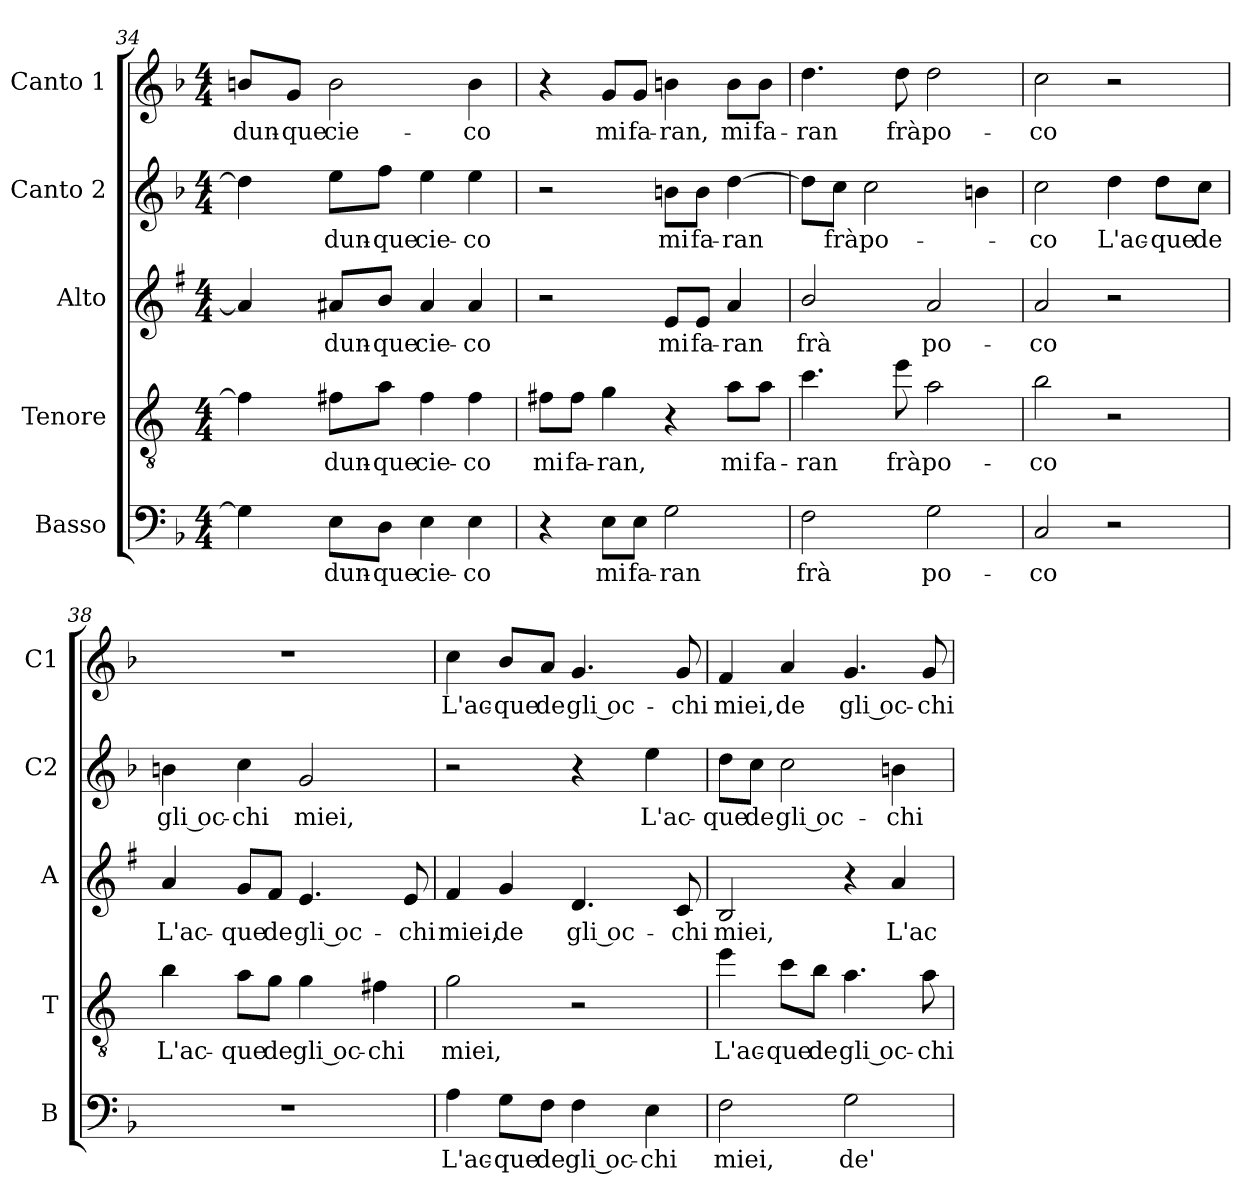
**kern	**text	**kern	**text	**kern	**text	**kern	**text	**kern	**text
*part5	*part5	*part4	*part4	*part3	*part3	*part2	*part2	*part1	*part1
*staff5	*staff5	*staff4	*staff4	*staff3	*staff3	*staff2	*staff2	*staff1	*staff1
*I"Basso	*	*I"Tenore	*	*I"Alto	*	*I"Canto 2	*	*I"Canto 1	*
*I'B	*	*I'T	*	*I'A	*	*I'C2	*	*I'C1	*
*clefF4	*	*clefGv2	*	*clefG2	*	*clefG2	*	*clefG2	*
*	*	*ITrd4c7	*	*ITrd1c2	*	*	*	*	*
*k[b-]	*	*k[b-]	*	*k[b-]	*	*k[b-]	*	*k[b-]	*
*F:	*	*F:	*	*F:	*	*F:	*	*F:	*
*M4/4	*	*M4/4	*	*M4/4	*	*M4/4	*	*M4/4	*
=34	=34	=34	=34	=34	=34	=34	=34	=34	=34
!	!	!	!	!	!	!	!	!	!LO:LY:b
4G\]	.	4B\]	.	4g/]	.	4dd\]	.	8bn/L	dun-
!	!	!	!	!	!	!	!	!	!LO:LY:b
.	.	.	.	.	.	.	.	8g/J	-que
!	!LO:LY:b	!	!LO:LY:b	!	!LO:LY:b	!	!LO:LY:b	!	!LO:LY:b
8E\L	dun-	8Bn\L	dun-	8g#X/L	dun-	8ee\L	dun-	2b\	cie-
!	!LO:LY:b	!	!LO:LY:b	!	!LO:LY:b	!	!LO:LY:b	!	!
8D\J	-que	8d\J	-que	8a/J	-que	8ff\J	-que	.	.
!	!LO:LY:b	!	!LO:LY:b	!	!LO:LY:b	!	!LO:LY:b	!	!
4E\	cie-	4B\	cie-	4g#/	cie-	4ee\	cie-	.	.
!	!LO:LY:b	!	!LO:LY:b	!	!LO:LY:b	!	!LO:LY:b	!	!LO:LY:b
4E\	-co	4B\	-co	4g#/	-co	4ee\	-co	4b\	-co
=35	=35	=35	=35	=35	=35	=35	=35	=35	=35
!	!	!	!LO:LY:b	!	!	!	!	!	!
4r	.	8Bn\L	mi	2r	.	2r	.	4r	.
!	!	!	!LO:LY:b	!	!	!	!	!	!
.	.	8B\J	fa-	.	.	.	.	.	.
!	!LO:LY:b	!	!LO:LY:b	!	!	!	!	!	!LO:LY:b
8E\L	mi	4c\	-ran,	.	.	.	.	8g/L	mi
!	!LO:LY:b	!	!	!	!	!	!	!	!LO:LY:b
8E\J	fa-	.	.	.	.	.	.	8g/J	fa-
!	!LO:LY:b	!	!	!	!LO:LY:b	!	!LO:LY:b	!	!LO:LY:b
2G\	-ran	4r	.	8d/L	mi	8bn\L	mi	4bn\	-ran,
!	!	!	!	!	!LO:LY:b	!	!LO:LY:b	!	!
.	.	.	.	8d/J	fa-	8b\J	fa-	.	.
!	!	!	!LO:LY:b	!	!LO:LY:b	!	!LO:LY:b	!	!LO:LY:b
.	.	8d\L	mi	4g/	-ran	[4dd\	-ran	8b\L	mi
!	!	!	!LO:LY:b	!	!	!	!	!	!LO:LY:b
.	.	8d\J	fa-	.	.	.	.	8b\J	fa-
=36	=36	=36	=36	=36	=36	=36	=36	=36	=36
!	!LO:LY:b	!	!LO:LY:b	!	!LO:LY:b	!	!	!	!LO:LY:b
2F\	frà	4.f\	-ran	2a/	frà	8dd\L]	.	4.dd\	-ran
!	!	!	!	!	!	!	!LO:LY:b	!	!
.	.	.	.	.	.	8cc\J	frà	.	.
!	!	!	!	!	!	!	!LO:LY:b	!	!
.	.	.	.	.	.	2cc\	po-	.	.
!	!	!	!LO:LY:b	!	!	!	!	!	!LO:LY:b
.	.	8a\	frà	.	.	.	.	8dd\	frà
!	!LO:LY:b	!	!LO:LY:b	!	!LO:LY:b	!	!	!	!LO:LY:b
2G\	po-	2d\	po-	2g/	po-	.	.	2dd\	po-
.	.	.	.	.	.	4bn\	.	.	.
!!LO:LB:g=z
=37	=37	=37	=37	=37	=37	=37	=37	=37	=37
!	!LO:LY:b	!	!LO:LY:b	!	!LO:LY:b	!	!LO:LY:b	!	!LO:LY:b
2C/	-co	2e\	-co	2g/	-co	2cc\	-co	2cc\	-co
!	!	!	!	!	!	!	!LO:LY:b	!	!
2r	.	2r	.	2r	.	4dd\	L'ac-	2r	.
!	!	!	!	!	!	!	!LO:LY:b	!	!
.	.	.	.	.	.	8dd\L	-que	.	.
!	!	!	!	!	!	!	!LO:LY:b	!	!
.	.	.	.	.	.	8cc\J	de	.	.
=38	=38	=38	=38	=38	=38	=38	=38	=38	=38
!	!	!	!LO:LY:b	!	!LO:LY:b	!	!LO:LY:b	!	!
1r	.	4e\	L'ac-	4g/	L'ac-	4bn\	gli oc-	1r	.
!	!	!	!LO:LY:b	!	!LO:LY:b	!	!LO:LY:b	!	!
.	.	8d\L	-que	8f/L	-que	4cc\	-chi	.	.
!	!	!	!LO:LY:b	!	!LO:LY:b	!	!	!	!
.	.	8c\J	de	8e/J	de	.	.	.	.
!	!	!	!LO:LY:b	!	!LO:LY:b	!	!LO:LY:b	!	!
.	.	4c\	gli oc-	4.d/	gli oc-	2g/	miei,	.	.
!	!	!	!LO:LY:b	!	!	!	!	!	!
.	.	4Bn\	-chi	.	.	.	.	.	.
!	!	!	!	!	!LO:LY:b	!	!	!	!
.	.	.	.	8d/	-chi	.	.	.	.
=39	=39	=39	=39	=39	=39	=39	=39	=39	=39
!	!LO:LY:b	!	!LO:LY:b	!	!LO:LY:b	!	!	!	!LO:LY:b
4A\	L'ac-	2c\	miei,	4e/	miei,	2r	.	4cc\	L'ac-
!	!LO:LY:b	!	!	!	!LO:LY:b	!	!	!	!LO:LY:b
8G\L	-que	.	.	4f/	de	.	.	8b-/L	-que
!	!LO:LY:b	!	!	!	!	!	!	!	!LO:LY:b
8F\J	de	.	.	.	.	.	.	8a/J	de
!	!LO:LY:b	!	!	!	!LO:LY:b	!	!	!	!LO:LY:b
4F\	gli oc-	2r	.	4.c/	gli oc-	4r	.	4.g/	gli oc-
!	!LO:LY:b	!	!	!	!	!	!LO:LY:b	!	!
4E\	-chi	.	.	.	.	4ee\	L'ac-	.	.
!	!	!	!	!	!LO:LY:b	!	!	!	!LO:LY:b
.	.	.	.	8B-/	-chi	.	.	8g/	-chi
=40	=40	=40	=40	=40	=40	=40	=40	=40	=40
!	!LO:LY:b	!	!LO:LY:b	!	!LO:LY:b	!	!LO:LY:b	!	!LO:LY:b
2F\	miei,	4a\	L'ac-	2A/	miei,	8dd\L	-que	4f/	miei,
!	!	!	!	!	!	!	!LO:LY:b	!	!
.	.	.	.	.	.	8cc\J	de	.	.
!	!	!	!LO:LY:b	!	!	!	!LO:LY:b	!	!LO:LY:b
.	.	8f\L	-que	.	.	2cc\	gli oc-	4a/	de
!	!	!	!LO:LY:b	!	!	!	!	!	!
.	.	8e\J	de	.	.	.	.	.	.
!	!LO:LY:b	!	!LO:LY:b	!	!	!	!	!	!LO:LY:b
2G\	de'	4.d\	gli oc-	4r	.	.	.	4.g/	gli oc-
!	!	!	!	!	!LO:LY:b	!	!LO:LY:b	!	!
.	.	.	.	4g/	L'ac-	4bn\	-chi	.	.
!	!	!	!LO:LY:b	!	!	!	!	!	!LO:LY:b
.	.	8d\	-chi	.	.	.	.	8g/	-chi
=	=	=	=	=	=	=	=	=	=
*-	*-	*-	*-	*-	*-	*-	*-	*-	*-
